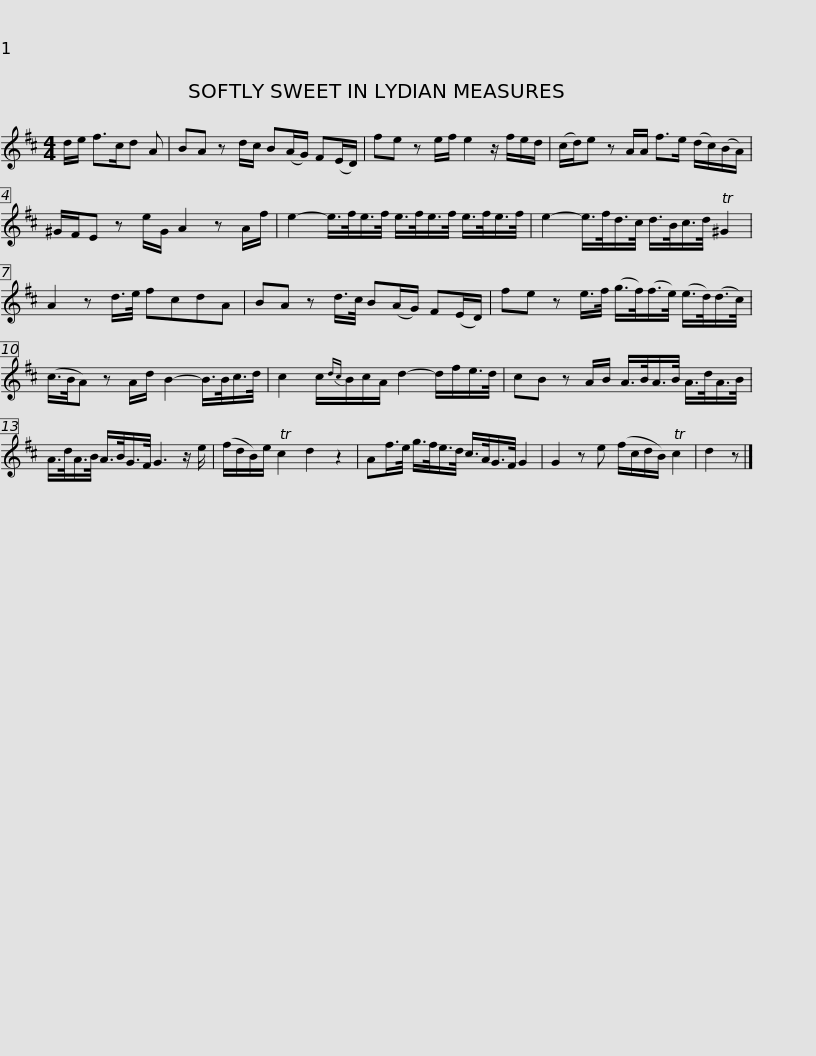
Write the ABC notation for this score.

X:1
L:1/8
M:4/4
I:linebreak $
K:D
V:1 treble
V:1
 d/e/ f>cd A | BA z d/c/ B(A/G/) F(E/D/) | fe z e/f/ e2 z/ f/e/d/ | (c/d/)e z A/A/ f>e (d/c/)(B/A/) |$ ^G/F/E z e/G/ A2 z A/f/ | %5
 e2- e/>f/e/>f/ e/>f/e/>f/ e/>f/e/>f/ | e2- e/>f/d/>c/ d/>B/c/>d/ T^G2 | A2 z d/>e/ fcdA |$ BA z d/>c/ B(A/G/) F(E/D/) | fe z e/>f/ (g/>f/)(f/>e/) (e/>d/)(d/>c/) | %10
 (c/>B/A) z A/d/ B2- B/>B/c/>d/ |$ c2 c/{dc}B/c/A/ d2- d/f/e/>d/ | cB z A/B/ A/>B/A/>B/ A/>d/A/>B/ | A/>d/A/>B/ A/>B/G/>F/ G3 z/ e/ | (f/d/B/)e/ Tc2 d2 z2 |$ %15
 Af/>e/ g/>f/e/>d/ c/>A/G/>F/ G2 | G2 z e (f/c/d/B/) Tc2 | d2 z |] %18
